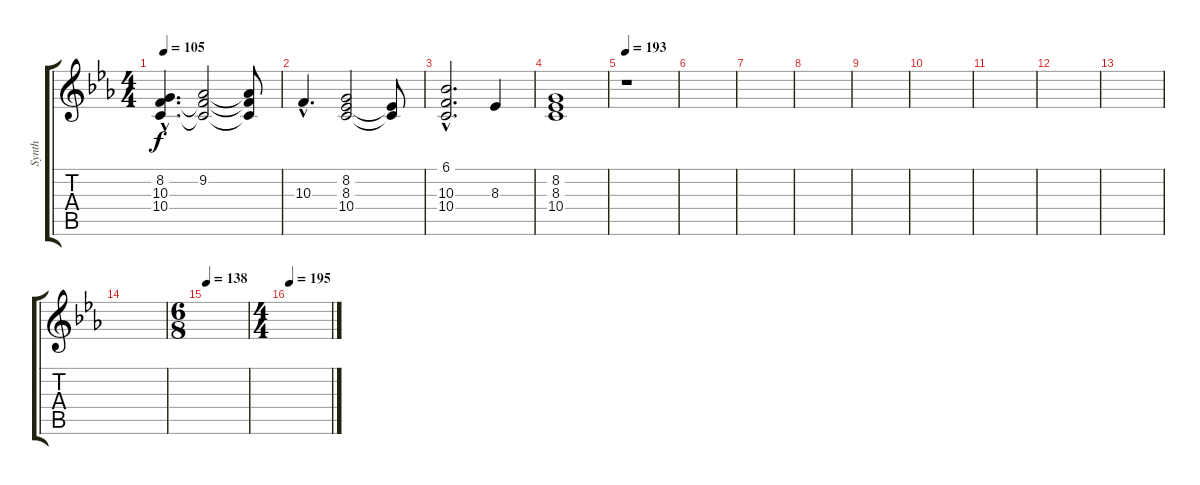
\track ("Synth" "Synth") {instrument pad4choir}
\staff {score tabs}
\tuning (E4 B3 G3 D3 A2 E2) {hide}
\ts (4 4)
\tempo 105
\clef g2
\ks cminor
(8.2{hac} 10.3{hac} 10.4{hac}).4{d dy f volume 8} (9.2 10.3{t} 10.4{t}).2 (9.2{t} 10.3{t} 10.4{t}).8 |
10.3{hac}.4{d} (8.2 8.3 10.4).2 (8.3{t} 10.4{t}).8 |
(6.1{hac} 10.3{hac} 10.4{hac}).2{d} 8.3.4 |
(8.2 8.3 10.4).1 |
\tempo 193
r.1 |
|
|
|
|
|
|
|
|
|
\ts (6 8)
\tempo 138
|
\ts (4 4)
\tempo 195
